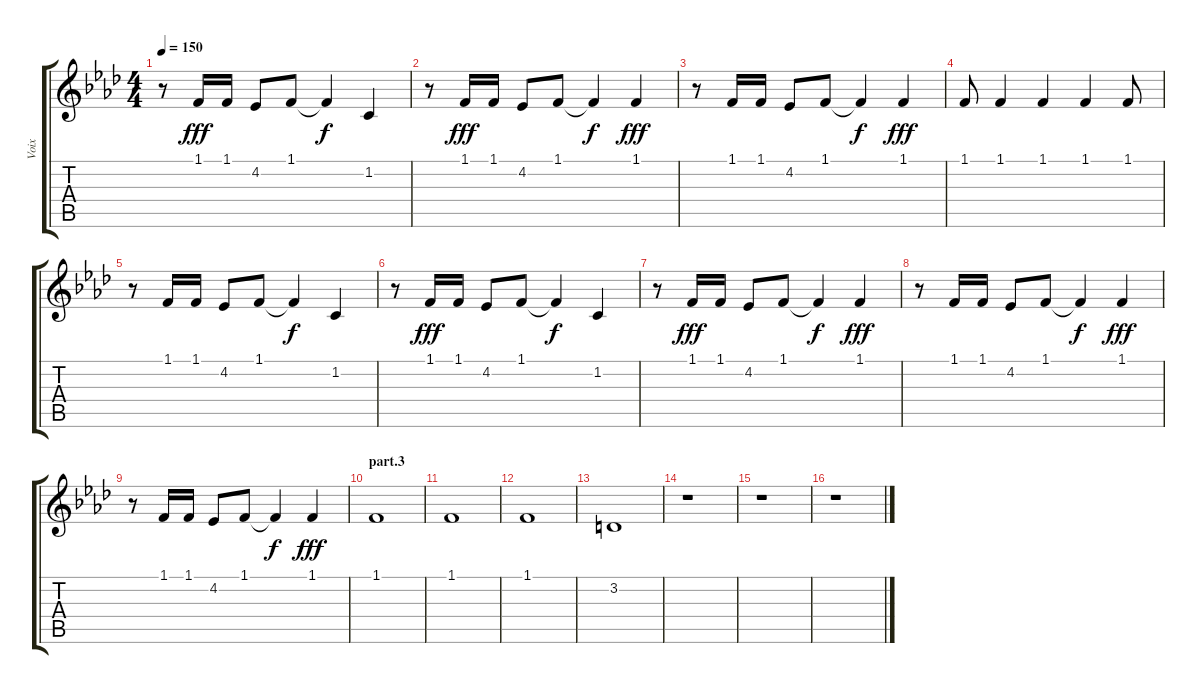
\track ("Voix" "Voix") {instrument sopranosax}
\staff {score tabs}
\tuning (E4 B3 G3 D3 A2 E2) {hide}
\ts (4 4)
\tempo 150
\clef g2
\ks ab
r.8{dy f} 1.1.16{dy fff} 1.1.16 4.2.8 1.1.8 1.1{t}.4{dy f} 1.2.4 |
r.8 1.1.16{dy fff} 1.1.16 4.2.8 1.1.8 1.1{t}.4{dy f} 1.1.4{dy fff} |
r.8 1.1.16 1.1.16 4.2.8 1.1.8 1.1{t}.4{dy f} 1.1.4{dy fff} |
1.1.8 1.1.4 1.1.4 1.1.4 1.1.8 |
r.8 1.1.16 1.1.16 4.2.8 1.1.8 1.1{t}.4{dy f} 1.2.4 |
r.8 1.1.16{dy fff} 1.1.16 4.2.8 1.1.8 1.1{t}.4{dy f} 1.2.4 |
r.8 1.1.16{dy fff} 1.1.16 4.2.8 1.1.8 1.1{t}.4{dy f} 1.1.4{dy fff} |
r.8 1.1.16 1.1.16 4.2.8 1.1.8 1.1{t}.4{dy f} 1.1.4{dy fff} |
r.8 1.1.16 1.1.16 4.2.8 1.1.8 1.1{t}.4{dy f} 1.1.4{dy fff} |
\section ("" "part.3")
1.1.1 |
1.1.1 |
1.1.1 |
3.2.1 |
r.1 |
r.1 |
r.1
